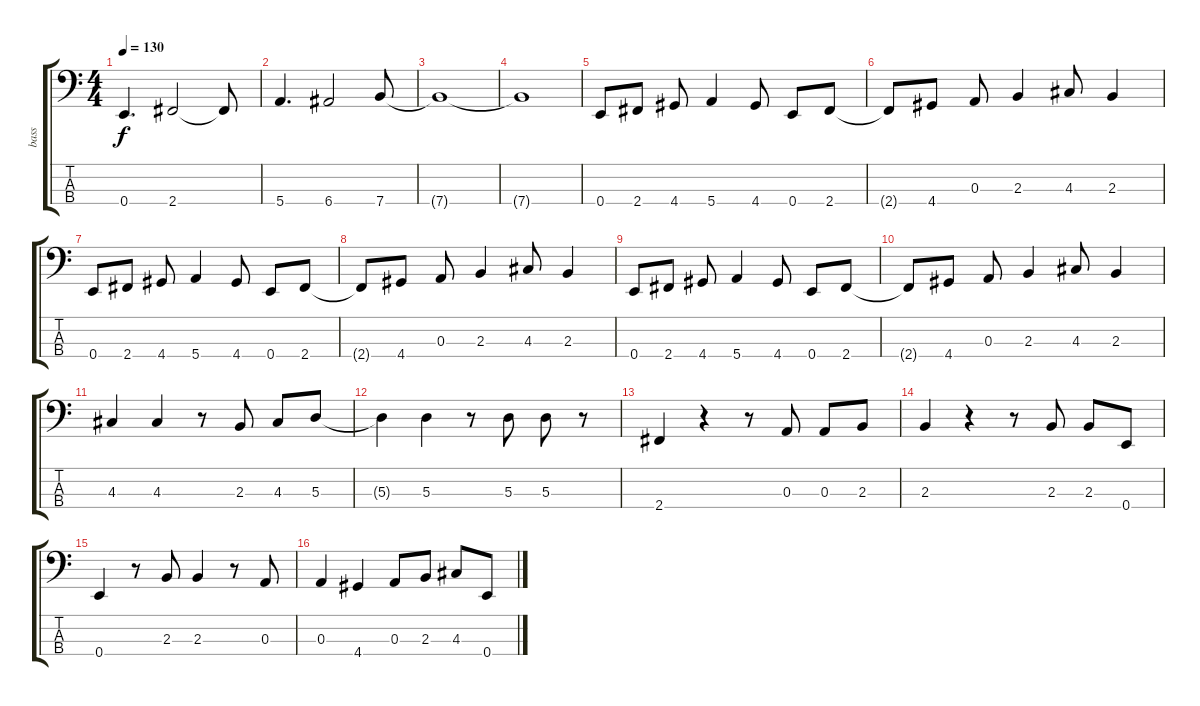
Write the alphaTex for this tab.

\track ("bass" "bass") {instrument electricbassfinger}
\staff {score tabs}
\tuning (G2 D2 A1 E1) {hide}
\ts (4 4)
\tempo 130
\clef f4
\ks c
0.4.4{d dy f} 2.4.2 2.4{t}.8 |
5.4.4{d} 6.4.2 7.4.8 |
7.4{t}.1 |
7.4{t}.1 |
0.4.8 2.4.8 4.4.8 5.4.4 4.4.8 0.4.8 2.4.8 |
2.4{t}.8 4.4.8 0.3.8 2.3.4 4.3.8 2.3.4 |
0.4.8 2.4.8 4.4.8 5.4.4 4.4.8 0.4.8 2.4.8 |
2.4{t}.8 4.4.8 0.3.8 2.3.4 4.3.8 2.3.4 |
0.4.8 2.4.8 4.4.8 5.4.4 4.4.8 0.4.8 2.4.8 |
2.4{t}.8 4.4.8 0.3.8 2.3.4 4.3.8 2.3.4 |
4.3.4 4.3.4 r.8 2.3.8 4.3.8 5.3.8 |
5.3{t}.4 5.3.4 r.8 5.3.8 5.3.8 r.8 |
2.4.4 r.4 r.8 0.3.8 0.3.8 2.3.8 |
2.3.4 r.4 r.8 2.3.8 2.3.8 0.4.8 |
0.4.4 r.8 2.3.8 2.3.4 r.8 0.3.8 |
0.3.4 4.4.4 0.3.8 2.3.8 4.3.8 0.4.8
